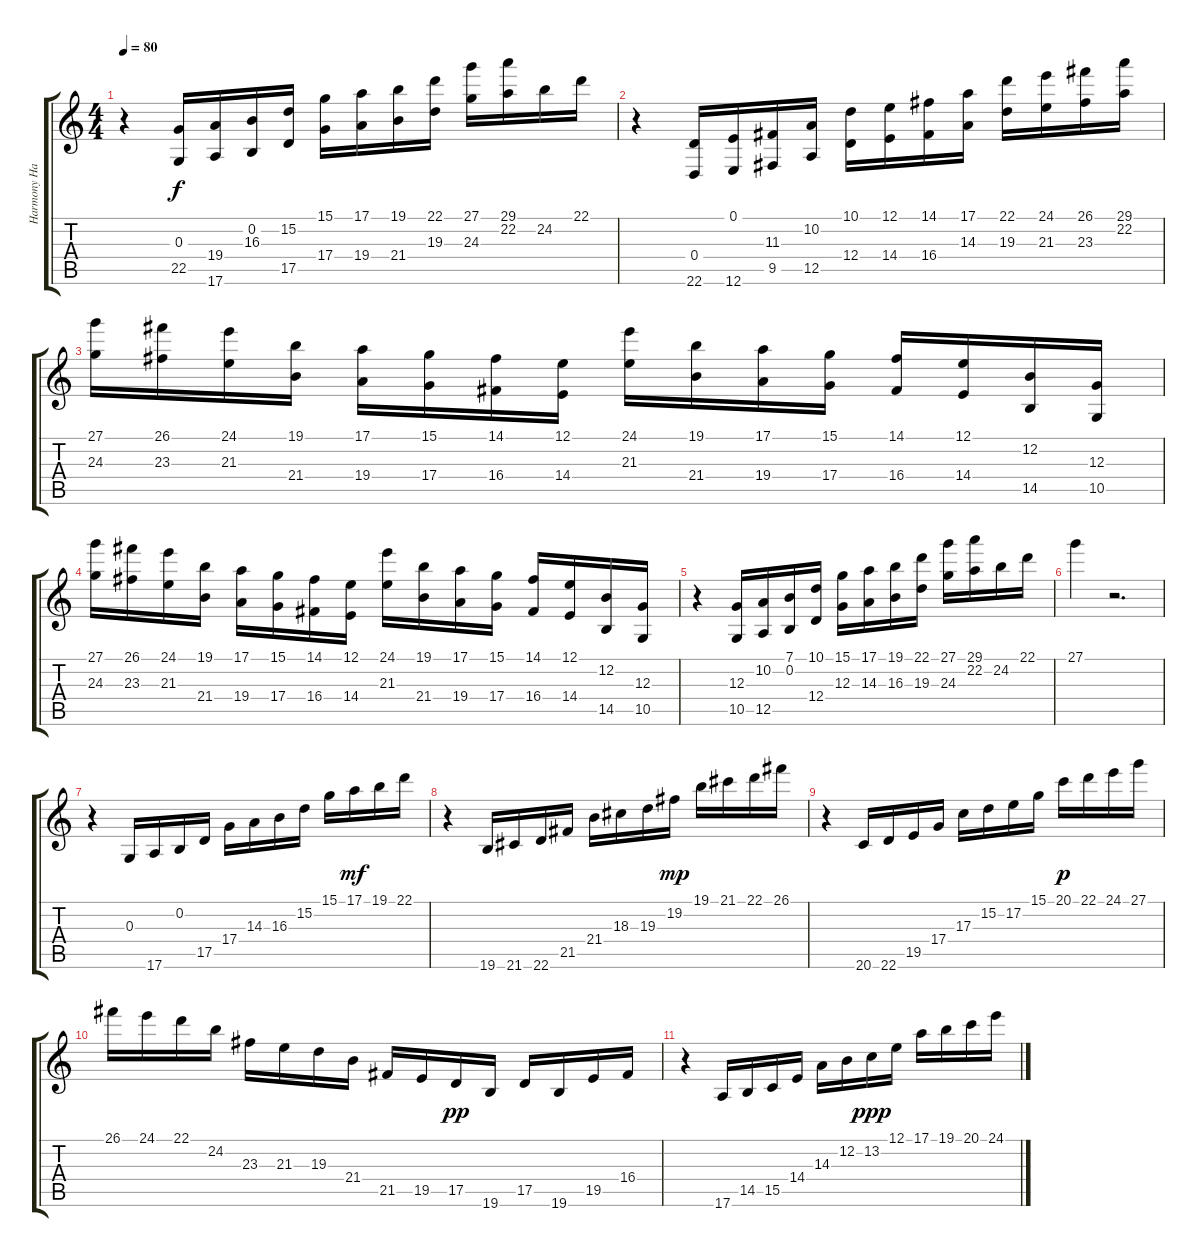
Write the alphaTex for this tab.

\track ("Harmony Harp" "Harmony Ha") {instrument orchestralharp}
\staff {score tabs}
\tuning (E4 B3 G3 D3 A2 E2) {hide}
\ts (4 4)
\tempo 80
\clef g2
\ks c
r.4{dy f} (0.3 22.5).16 (19.4 17.6).16 (0.2 16.3).16 (15.2 17.5).16 (15.1 17.4).16 (17.1 19.4).16 (19.1 21.4).16 (22.1 19.3).16 (27.1 24.3).16 (29.1 22.2).16 24.2.16 22.1.16 |
r.4 (0.4 22.6).16 (0.1 12.6).16 (11.3 9.5).16 (10.2 12.5).16 (10.1 12.4).16 (12.1 14.4).16 (14.1 16.4).16 (17.1 14.3).16 (22.1 19.3).16 (24.1 21.3).16 (26.1 23.3).16 (29.1 22.2).16 |
(27.1 24.3).16 (26.1 23.3).16 (24.1 21.3).16 (19.1 21.4).16 (17.1 19.4).16 (15.1 17.4).16 (14.1 16.4).16 (12.1 14.4).16 (24.1 21.3).16 (19.1 21.4).16 (17.1 19.4).16 (15.1 17.4).16 (14.1 16.4).16 (12.1 14.4).16 (12.2 14.5).16 (12.3 10.5).16 |
(27.1 24.3).16 (26.1 23.3).16 (24.1 21.3).16 (19.1 21.4).16 (17.1 19.4).16 (15.1 17.4).16 (14.1 16.4).16 (12.1 14.4).16 (24.1 21.3).16 (19.1 21.4).16 (17.1 19.4).16 (15.1 17.4).16 (14.1 16.4).16 (12.1 14.4).16 (12.2 14.5).16 (12.3 10.5).16 |
r.4 (12.3 10.5).16 (10.2 12.5).16 (7.1 0.2).16 (10.1 12.4).16 (15.1 12.3).16 (17.1 14.3).16 (19.1 16.3).16 (22.1 19.3).16 (27.1 24.3).16 (29.1 22.2).16 24.2.16 22.1.16 |
27.1.4 r.2{d} |
r.4 0.3.16 17.6.16 0.2.16 17.5.16 17.4.16 14.3.16 16.3.16 15.2.16 15.1.16 17.1.16{dy mf} 19.1.16 22.1.16 |
r.4 19.6.16 21.6.16 22.6.16 21.5.16 21.4.16 18.3.16 19.3.16 19.2.16{dy mp} 19.1.16 21.1.16 22.1.16 26.1.16 |
r.4 20.6.16 22.6.16 19.5.16 17.4.16 17.3.16 15.2.16 17.2.16 15.1.16 20.1.16{dy p} 22.1.16 24.1.16 27.1.16 |
26.1.16 24.1.16 22.1.16 24.2.16 23.3.16 21.3.16 19.3.16 21.4.16 21.5.16 19.5.16 17.5.16{dy pp} 19.6.16 17.5.16 19.6.16 19.5.16 16.4.16 |
r.4 17.6.16 14.5.16 15.5.16 14.4.16 14.3.16 12.2.16 13.2.16{dy ppp} 12.1.16 17.1.16 19.1.16 20.1.16 24.1.16
